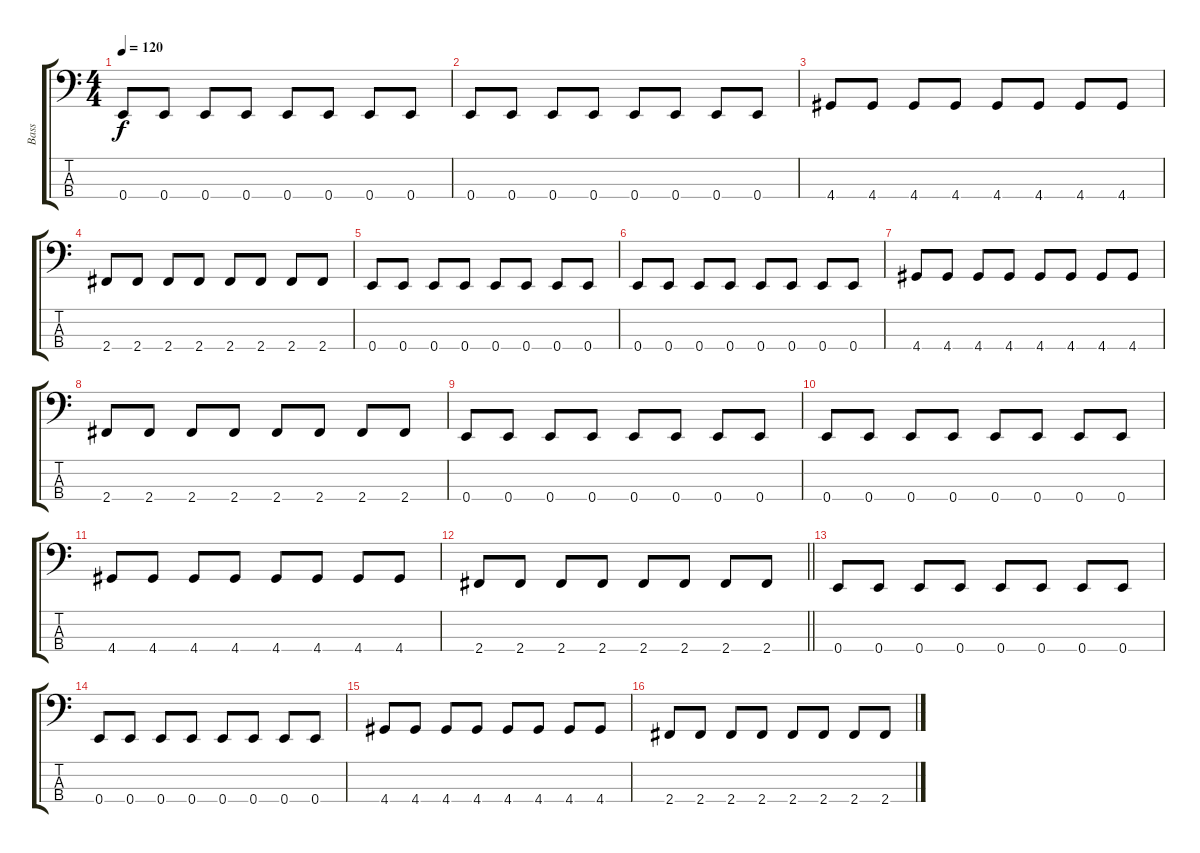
\track ("Bass" "Bass") {instrument electricbassfinger}
\staff {score tabs}
\tuning (G2 D2 A1 E1) {hide}
\ts (4 4)
\tempo 120
\clef f4
\ks c
0.4.8{dy f} 0.4.8 0.4.8 0.4.8 0.4.8 0.4.8 0.4.8 0.4.8 |
0.4.8 0.4.8 0.4.8 0.4.8 0.4.8 0.4.8 0.4.8 0.4.8 |
4.4.8 4.4.8 4.4.8 4.4.8 4.4.8 4.4.8 4.4.8 4.4.8 |
2.4.8 2.4.8 2.4.8 2.4.8 2.4.8 2.4.8 2.4.8 2.4.8 |
0.4.8 0.4.8 0.4.8 0.4.8 0.4.8 0.4.8 0.4.8 0.4.8 |
0.4.8 0.4.8 0.4.8 0.4.8 0.4.8 0.4.8 0.4.8 0.4.8 |
4.4.8 4.4.8 4.4.8 4.4.8 4.4.8 4.4.8 4.4.8 4.4.8 |
2.4.8 2.4.8 2.4.8 2.4.8 2.4.8 2.4.8 2.4.8 2.4.8 |
0.4.8 0.4.8 0.4.8 0.4.8 0.4.8 0.4.8 0.4.8 0.4.8 |
0.4.8 0.4.8 0.4.8 0.4.8 0.4.8 0.4.8 0.4.8 0.4.8 |
4.4.8 4.4.8 4.4.8 4.4.8 4.4.8 4.4.8 4.4.8 4.4.8 |
\barLineRight lightlight
2.4.8 2.4.8 2.4.8 2.4.8 2.4.8 2.4.8 2.4.8 2.4.8 |
0.4.8 0.4.8 0.4.8 0.4.8 0.4.8 0.4.8 0.4.8 0.4.8 |
0.4.8 0.4.8 0.4.8 0.4.8 0.4.8 0.4.8 0.4.8 0.4.8 |
4.4.8 4.4.8 4.4.8 4.4.8 4.4.8 4.4.8 4.4.8 4.4.8 |
2.4.8 2.4.8 2.4.8 2.4.8 2.4.8 2.4.8 2.4.8 2.4.8
